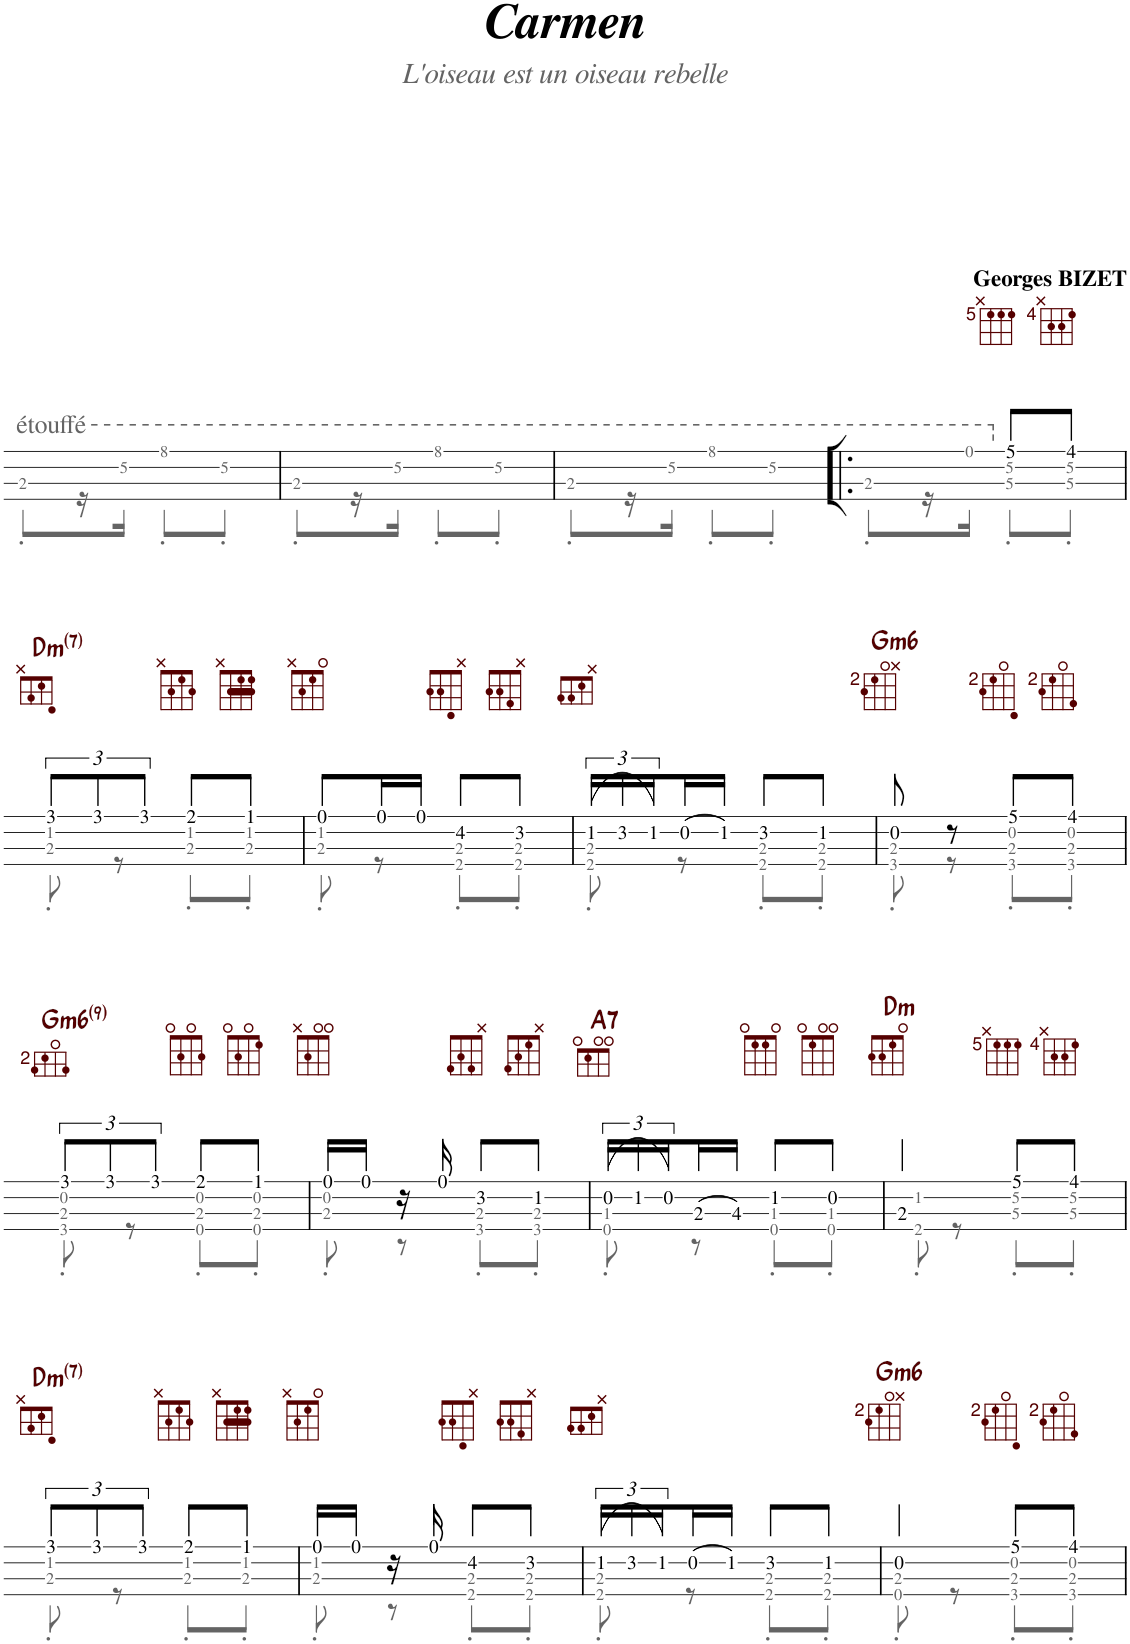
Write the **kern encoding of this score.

**kern	**harte
*part1	*part1
*staff1	*
*I"Ukulélé [Tablature]	*
*stria4	*
*k[]	*
*M2/4	*
=1	=1
*^	*
!LO:TX:a:t=étouffé	!	!
2ryy	8d'<!i\L	.
.	16r	.
.	16a!i\JJ	.
.	8ff'<!i\L	.
.	8a'<!i\J	.
=2	=2	=2
2ryy	8d'<!i\L	.
.	16r	.
.	16a!i\JJ	.
.	8ff'<!i\L	.
.	8a'<!i\J	.
=3	=3	=3
2ryy	8d'<!i\L	.
.	16r	.
.	16a!i\JJ	.
.	8ff'<!i\L	.
.	8a'<!i\J	.
=4!|:	=4!|:	=4!|:
4ryy	8d'<!i\L	.
.	16r	.
.	16a!i\JJ	.
8dd/L	8f!i\'< 8a!i\'<L	.
8cc#X/J	8f!i\'< 8a!i\'<J	.
!!LO:LB:g=z	!!
=5	=5	=5
!	!	!LO:H:kt=m
12ccn/L	8d!i\'< 8f!i\'<	D:minmaj7
12cc/	.	.
.	8r	.
12cc/J	.	.
8bn/L	8d!i\'< 8f!i\'<L	.
8b-X/J	8d!i\'< 8f!i\'<J	.
=6	=6	=6
8a/L	8d!i\'< 8f!i\'<	.
16a/L	8r	.
16a/JJ	.	.
8g#X/L	8a!i\'< 8d!i\'<L	.
8gn/J	8a!i\'< 8d!i\'<J	.
=7	=7	=7
(24f/LL	8a!i\'< 8d!i\'<	.
24g/	.	.
24f/)	.	.
(16e/	8r	.
16f/JJ)	.	.
8g/L	8a!i\'< 8d!i\'<L	.
8f/J	8a!i\'< 8d!i\'<J	.
=8	=8	=8
!	!	!LO:H:kt=m6
8e/	8a#!i\'< 8d!i\'<	G:min6
8r	8r	.
8dd/L	8a#!i\'< 8d!i\'< 8e!i\'<L	.
8cc#X/J	8a#!i\'< 8d!i\'< 8e!i\'<J	.
!!LO:LB:g=z	!!
=9	=9	=9
!	!	!LO:H:kt=m6
12ccn/L	8a#!i\'< 8d!i\'< 8e!i\'<	G:min6(9)
12cc/	.	.
.	8r	.
12cc/J	.	.
8bn/L	8g!i\'< 8d!i\'< 8e!i\'<L	.
8b-X/J	8g!i\'< 8d!i\'< 8e!i\'<J	.
=10	=10	=10
16a/LL	8d!i\'< 8e!i\'<	.
16a/JJ	.	.
16r	8r	.
16a/	.	.
8g/L	8a#!i\'< 8d!i\'<L	.
8f/J	8a#!i\'< 8d!i\'<J	.
=11	=11	=11
!	!	!LO:H:kt=7
(24e/LL	8g!i\'< 8c#!i\'<	A:7
24f/	.	.
24e/)	.	.
(16d/	8r	.
16e/JJ)	.	.
8f/L	8g!i\'< 8c#!i\'<L	.
8e/J	8g!i\'< 8c#!i\'<J	.
=12	=12	=12
!	!	!LO:H:kt=m
4d/	8a!i\'< 8f!i\'<	D:min
.	8r	.
8dd/L	8f!i\'< 8a!i\'<L	.
8cc#X/J	8f!i\'< 8a!i\'<J	.
!!LO:LB:g=z	!!
=13	=13	=13
!	!	!LO:H:kt=m
12ccn/L	8d!i\'< 8f!i\'<	D:minmaj7
12cc/	.	.
.	8r	.
12cc/J	.	.
8bn/L	8d!i\'< 8f!i\'<L	.
8b-X/J	8d!i\'< 8f!i\'<J	.
=14	=14	=14
16a/LL	8d!i\'< 8f!i\'<	.
16a/JJ	.	.
16r	8r	.
16a/	.	.
8g#X/L	8a!i\'< 8d!i\'<L	.
8gn/J	8a!i\'< 8d!i\'<J	.
=15	=15	=15
(24f/LL	8a!i\'< 8d!i\'<	.
24g/	.	.
24f/)	.	.
(16e/	8r	.
16f/JJ)	.	.
8g/L	8a!i\'< 8d!i\'<L	.
8f/J	8a!i\'< 8d!i\'<J	.
=16	=16	=16
!	!	!LO:H:kt=m6
4e/	8g!i\'< 8d!i\'<	G:min6
.	8r	.
8dd/L	8a#!i\'< 8d!i\'< 8e!i\'<L	.
8cc#X/J	8a#!i\'< 8d!i\'< 8e!i\'<J	.
*v	*v	*
=	=
*-	*-
